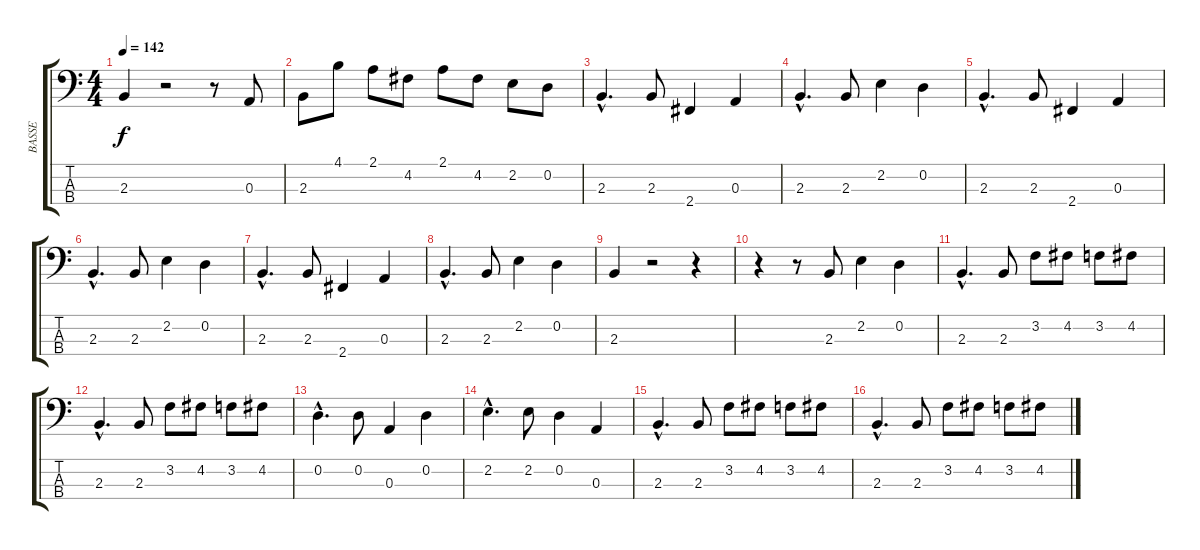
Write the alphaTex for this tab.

\track ("BASSE" "BASSE") {instrument electricbassfinger}
\staff {score tabs}
\tuning (G2 D2 A1 E1) {hide}
\ts (4 4)
\tempo 142
\clef f4
\ks c
2.3.4{dy f} r.2 r.8 0.3.8 |
2.3.8 4.1.8 2.1.8 4.2.8 2.1.8 4.2.8 2.2.8 0.2.8 |
2.3{hac}.4{d} 2.3.8 2.4.4 0.3.4 |
2.3{hac}.4{d} 2.3.8 2.2.4 0.2.4 |
2.3{hac}.4{d} 2.3.8 2.4.4 0.3.4 |
2.3{hac}.4{d} 2.3.8 2.2.4 0.2.4 |
2.3{hac}.4{d} 2.3.8 2.4.4 0.3.4 |
2.3{hac}.4{d} 2.3.8 2.2.4 0.2.4 |
2.3.4 r.2 r.4 |
r.4 r.8 2.3.8 2.2.4 0.2.4 |
2.3{hac}.4{d} 2.3.8 3.2.8 4.2.8 3.2.8 4.2.8 |
2.3{hac}.4{d} 2.3.8 3.2.8 4.2.8 3.2.8 4.2.8 |
0.2{hac}.4{d} 0.2.8 0.3.4 0.2.4 |
2.2{hac}.4{d} 2.2.8 0.2.4 0.3.4 |
2.3{hac}.4{d} 2.3.8 3.2.8 4.2.8 3.2.8 4.2.8 |
2.3{hac}.4{d} 2.3.8 3.2.8 4.2.8 3.2.8 4.2.8
